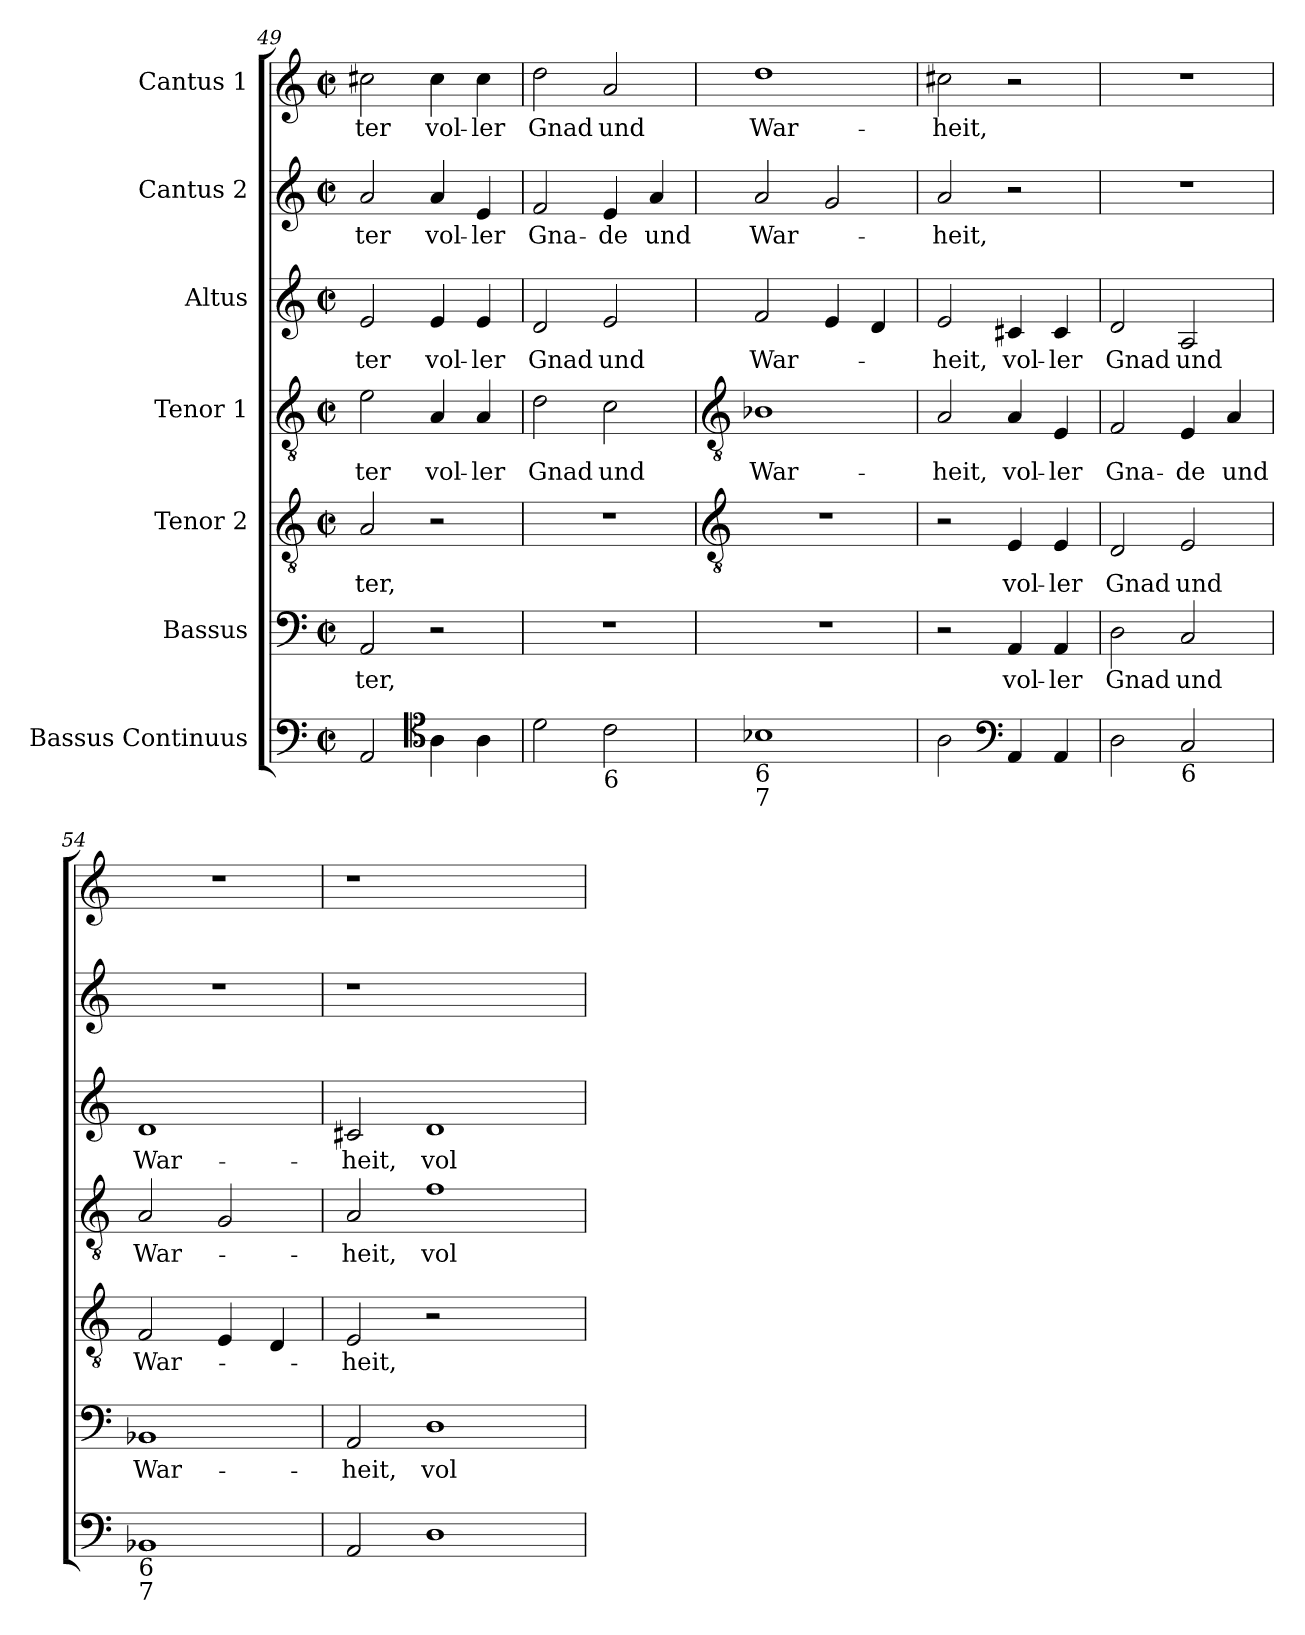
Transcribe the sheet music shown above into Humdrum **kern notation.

**kern	**kern	**text	**kern	**text	**kern	**text	**kern	**text	**kern	**text	**kern	**text
*part7	*part6	*part6	*part5	*part5	*part4	*part4	*part3	*part3	*part2	*part2	*part1	*part1
*staff7	*staff6	*staff6	*staff5	*staff5	*staff4	*staff4	*staff3	*staff3	*staff2	*staff2	*staff1	*staff1
*I"Bassus Continuus	*I"Bassus	*	*I"Tenor 2	*	*I"Tenor 1	*	*I"Altus	*	*I"Cantus 2	*	*I"Cantus 1	*
*clefF4	*clefF4	*	*clefGv2	*	*clefGv2	*	*clefG2	*	*clefG2	*	*clefG2	*
*k[]	*k[]	*	*k[]	*	*k[]	*	*k[]	*	*k[]	*	*k[]	*
*C:	*C:	*	*C:	*	*C:	*	*C:	*	*C:	*	*C:	*
*M2/2	*M2/2	*	*M2/2	*	*M2/2	*	*M2/2	*	*M2/2	*	*M2/2	*
*met(c|)	*met(c|)	*	*met(c|)	*	*met(c|)	*	*met(c|)	*	*met(c|)	*	*met(c|)	*
=49	=49	=49	=49	=49	=49	=49	=49	=49	=49	=49	=49	=49
!	!	!LO:LY:b	!	!LO:LY:b	!	!LO:LY:b	!	!LO:LY:b	!	!LO:LY:b	!	!LO:LY:b
2AA	2AA	-ter,	2A	-ter,	2e	-ter	2e	-ter	2a	-ter	2cc#X	-ter
*clefC4	*	*	*	*	*	*	*	*	*	*	*	*
!	!	!	!	!	!	!LO:LY:b	!	!LO:LY:b	!	!LO:LY:b	!	!LO:LY:b
4A	2r	.	2r	.	4A	vol-	4e	vol-	4a	vol-	4cc#	vol-
!	!	!	!	!	!	!LO:LY:b	!	!LO:LY:b	!	!LO:LY:b	!	!LO:LY:b
4A	.	.	.	.	4A	-ler	4e	-ler	4e	-ler	4cc#	-ler
=50	=50	=50	=50	=50	=50	=50	=50	=50	=50	=50	=50	=50
!	!	!	!	!	!	!LO:LY:b	!	!LO:LY:b	!	!LO:LY:b	!	!LO:LY:b
2d	1r	.	1r	.	2d	Gnad	2d	Gnad	2f	Gna-	2dd	Gnad
!LO:TX:b:t=6	!	!	!	!	!	!	!	!	!	!	!	!
!	!	!	!	!	!	!LO:LY:b	!	!LO:LY:b	!	!LO:LY:b	!	!LO:LY:b
2c	.	.	.	.	2c	und	2e	und	4e	-de	2a	und
!	!	!	!	!	!	!	!	!	!	!LO:LY:b	!	!
.	.	.	.	.	.	.	.	.	4a	und	.	.
!!LO:LB:g=z
=51	=51	=51	=51	=51	=51	=51	=51	=51	=51	=51	=51	=51
*	*	*	*clefGv2	*	*clefGv2	*	*	*	*	*	*	*
!LO:TX:b:t=6	!	!	!	!	!	!	!	!	!	!	!	!
!LO:TX:b:t=7	!	!	!	!	!	!	!	!	!	!	!	!
!	!	!	!	!	!	!LO:LY:b	!	!LO:LY:b	!	!LO:LY:b	!	!LO:LY:b
1B-X	1r	.	1r	.	1B-X	War-	2f	War-	2a	War-	1dd	War-
.	.	.	.	.	.	.	4e	.	2g	.	.	.
.	.	.	.	.	.	.	4d	.	.	.	.	.
=52	=52	=52	=52	=52	=52	=52	=52	=52	=52	=52	=52	=52
!	!	!	!	!	!	!LO:LY:b	!	!LO:LY:b	!	!LO:LY:b	!	!LO:LY:b
2A	2r	.	2r	.	2A	-heit,	2e	-heit,	2a	-heit,	2cc#X	-heit,
*clefF4	*	*	*	*	*	*	*	*	*	*	*	*
!	!	!LO:LY:b	!	!LO:LY:b	!	!LO:LY:b	!	!LO:LY:b	!	!	!	!
4AA	4AA	vol-	4E	vol-	4A	vol-	4c#X	vol-	2r	.	2r	.
!	!	!LO:LY:b	!	!LO:LY:b	!	!LO:LY:b	!	!LO:LY:b	!	!	!	!
4AA	4AA	-ler	4E	-ler	4E	-ler	4c#	-ler	.	.	.	.
=53	=53	=53	=53	=53	=53	=53	=53	=53	=53	=53	=53	=53
!	!	!LO:LY:b	!	!LO:LY:b	!	!LO:LY:b	!	!LO:LY:b	!	!	!	!
2D	2D	Gnad	2D	Gnad	2F	Gna-	2d	Gnad	1r	.	1r	.
!LO:TX:b:t=6	!	!	!	!	!	!	!	!	!	!	!	!
!	!	!LO:LY:b	!	!LO:LY:b	!	!LO:LY:b	!	!LO:LY:b	!	!	!	!
2C	2C	und	2E	und	4E	-de	2A	und	.	.	.	.
!	!	!	!	!	!	!LO:LY:b	!	!	!	!	!	!
.	.	.	.	.	4A	und	.	.	.	.	.	.
=54	=54	=54	=54	=54	=54	=54	=54	=54	=54	=54	=54	=54
!LO:TX:b:t=6	!	!	!	!	!	!	!	!	!	!	!	!
!LO:TX:b:t=7	!	!	!	!	!	!	!	!	!	!	!	!
!	!	!LO:LY:b	!	!LO:LY:b	!	!LO:LY:b	!	!LO:LY:b	!	!	!	!
1BB-X	1BB-X	War-	2F	War-	2A	War-	1d	War-	1r	.	1r	.
.	.	.	4E	.	2G	.	.	.	.	.	.	.
.	.	.	4D	.	.	.	.	.	.	.	.	.
=55	=55	=55	=55	=55	=55	=55	=55	=55	=55	=55	=55	=55
!	!	!LO:LY:b	!	!LO:LY:b	!	!LO:LY:b	!	!LO:LY:b	!	!	!	!
2AA	2AA	-heit,	2E	-heit,	2A	-heit,	2c#X	-heit,	1r	.	1r	.
!	!	!LO:LY:b	!	!	!	!LO:LY:b	!	!LO:LY:b	!	!	!	!
1D	1D	vol-	2r	.	1f	vol-	1d	vol-	.	.	.	.
.	.	.	2ryy	.	.	.	.	.	2ryy	.	2ryy	.
=	=	=	=	=	=	=	=	=	=	=	=	=
*-	*-	*-	*-	*-	*-	*-	*-	*-	*-	*-	*-	*-
